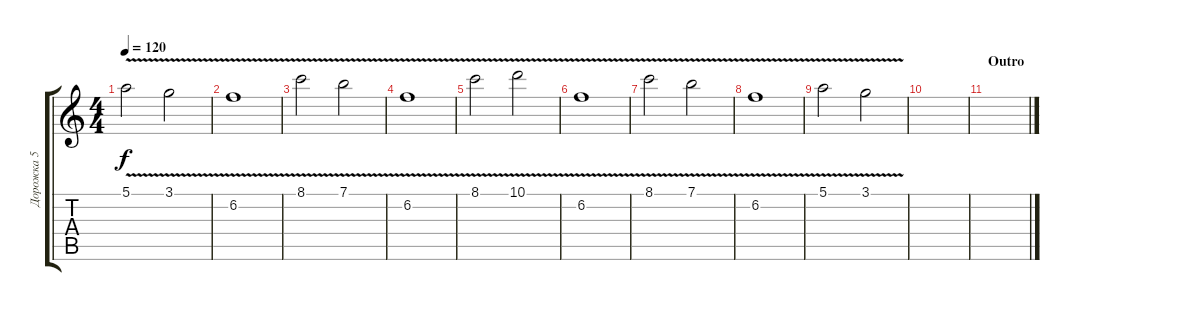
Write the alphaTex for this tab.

\track ("Дорожка 5" "Дорожка 5") {instrument electricguitarjazz}
\staff {score tabs}
\tuning (E4 B3 G3 D3 A2 E2) {hide}
\ts (4 4)
\tempo 120
\clef g2
\ks c
5.1{v}.2{dy f} 3.1{v}.2 |
6.2{v}.1 |
8.1{v}.2 7.1{v}.2 |
6.2{v}.1 |
8.1{v}.2 10.1{v}.2 |
6.2{v}.1 |
8.1{v}.2 7.1{v}.2 |
6.2{v}.1 |
5.1{v}.2 3.1{v}.2 |
|
\section ("" "Outro")
